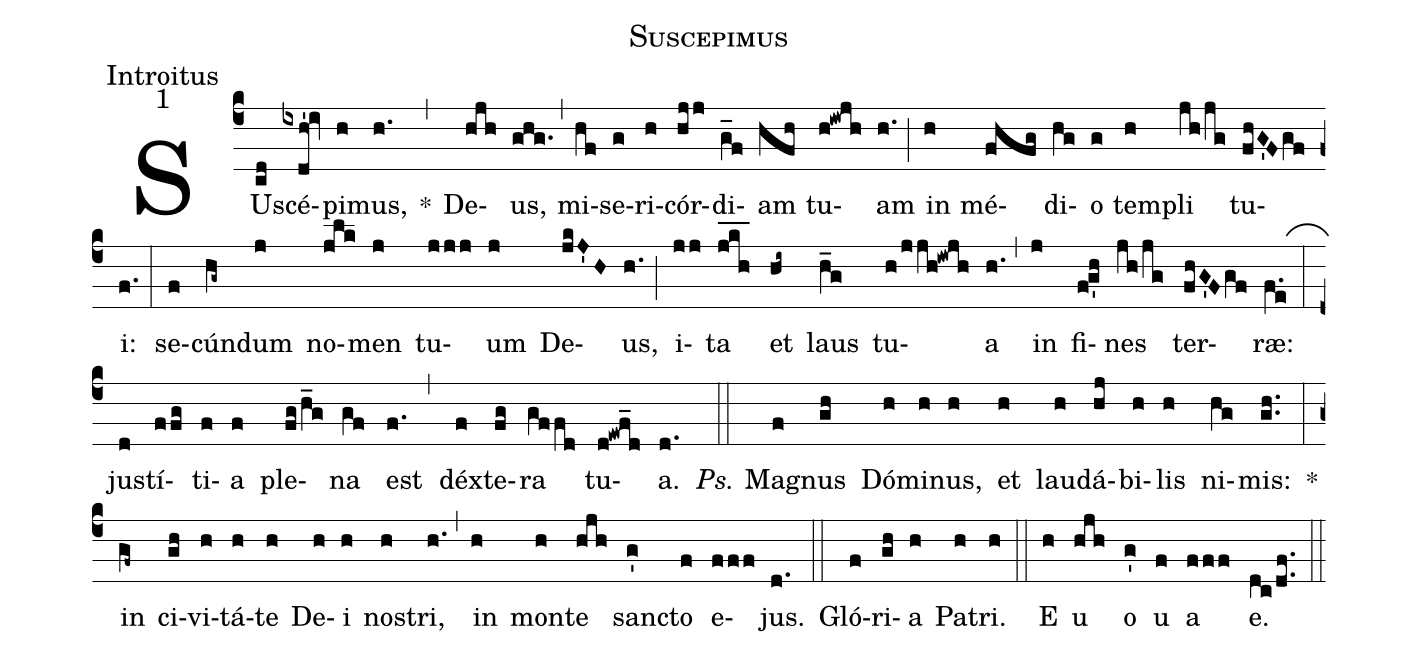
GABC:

name:Suscepimus;
office-part:Introitus;
mode:1;
%%
(c4) SU(cd)scé(ixdh'!iv)pi(h)mus,(h.) *(,) De(hjh)us,(ghg.) (,) mi(hf)se(g)ri(h)cór(hjj)di(g_f)am(hfh) tu(h!iwjh)am(h.) (;) in(h) mé(fhfg)di(hg)o(g) tem(h)pli(jh/jg) tu(fhG'F/gf)i:(f.) (:)
se(f)cún(hg~)dum(j) no(jlk)men(j) tu(jjj)um(j) De(jkJ'H)us,(h.) (;) i(jj)ta(jkh___) et(hi~) laus(h_g) tu(h/jjh!iwjh)a(h.) (,) in(j) fi(f!g'h)nes(jh/jg) ter(fhG'F/gf)ræ:(f.e[ob:0;6mm]) (:)
jus(d)tí(ffg)ti(f)a(f) ple(fg/h_g)na(gf) est(f.) (,) déx(f)te(fg)ra(gffd) tu(d!ewf_d)a.(d.) (::)
<i>Ps.</i> Ma(f)gnus(gh) Dó(h)mi(h)nus,(h) et(h) lau(h)dá(hj)bi(h)lis(h) ni(hg)mis:(gh..) *(:)
in(gf~) ci(gh)vi(h)tá(h)te(h) De(h)i(h) nos(h)tri,(h.) (,) in(h) mon(h)te(hjh) sanc(g')to(f) e(fff)jus.(d.) (::)
Gló(f)ri(gh)a(h) Pa(h)tri.(h) (::)
E(h) u(hjh) o(g') u(f) a(fff) e.(dc/df..) (::)
